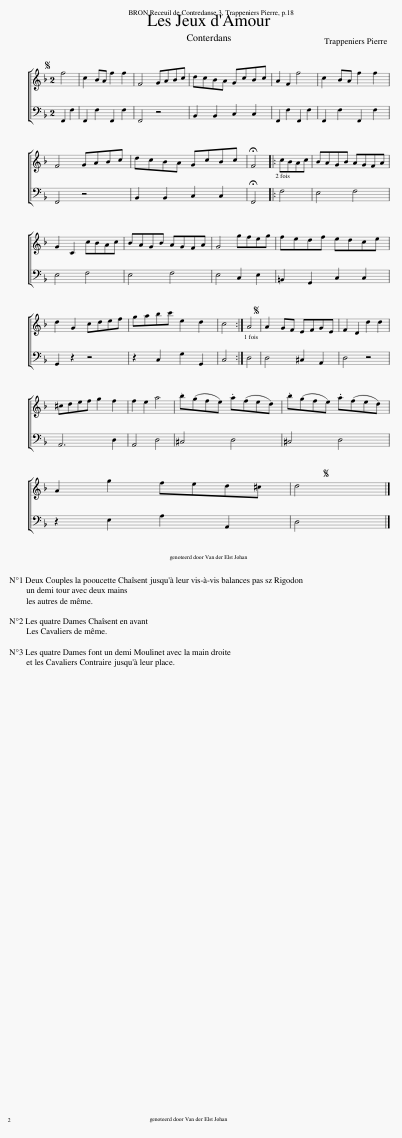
X:1
%%score [ 1 2 ]
L:1/8
M:2/2
I:linebreak $
K:F
V:1 treble
V:2 bass
V:1
S f4 | c2 BA f2 f2 | F4 GABc | dcBA GcBc | A2 F2 f4 | %5
 c2 BA f2 f2 |$ F4 GABc | dcBA GcBc | !fermata!F4 |]: cBAc | %10
 BAGB AGFA |$ G2 C2 cBAc | BAGB AGFA | G4 gfeg | fedf edce |$ %15
 d2 G2 cdef | gabc' e2 d2 |S c4 :| A4 | A2 GF EFGE | %20
 F2 D2 d2 d2 |$ ^cdef g2 f2 | f2 e2 a4 | .b(gfe) .a(fed) | .b(gfe) .a(fed) |$ %25
 A2 g2 fed^c |S d4 |] %27
V:2
 F,,2 F,2 | F,,2 F,2 F,,2 F,2 | F,,4 z4 | B,,2 B,,2 C,2 C,2 | F,,2 F,2 F,,2 F,2 | %5
 F,,2 F,2 F,,2 F,2 |$ F,,4 z4 | B,,2 B,,2 C,2 C,2 | !fermata!F,,4 |]: F,4 | %10
 E,4 F,4 |$ E,4 F,4 | E,4 F,4 | E,4 C,2 E,2 | =B,,2 G,,2 C,2 C,2 |$ %15
 G,,2 z2 z4 | z2 C,2 G,2 G,,2 | C,4 :| D,4 | D,4 ^C,2 A,,2 | %20
 D,4 z4 |$ A,,6 D,2 | A,,4 D,4 | ^C,4 D,4 | ^C,4 D,4 |$ %25
 z2 E,2 A,2 A,,2 | D,4 |] %27
